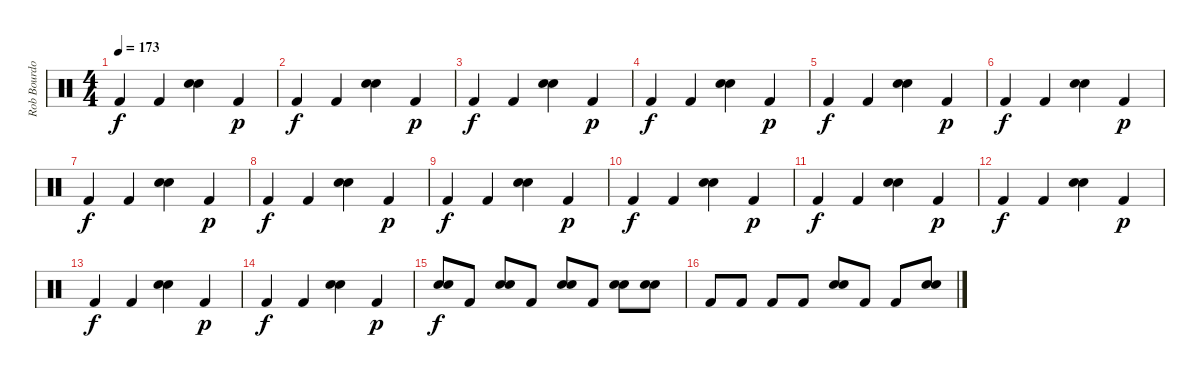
\track ("Rob Bourdon" "Rob Bourdo") {instrument percussion}
\staff {score}
\articulation defaults
\ts (4 4)
\tempo 173
\clef neutral
\ks c "Kick (hit) 2".4{dy f} "Kick (hit) 2".4
("Snare (hit) 2" "Electric Snare (hit)").4 "Kick (hit) 2".4{dy p} |
"Kick (hit) 2".4{dy f} "Kick (hit) 2".4 ("Snare (hit) 2" "Electric Snare (hit)").4 "Kick (hit) 2".4{dy p} |
"Kick (hit) 2".4{dy f} "Kick (hit) 2".4 ("Snare (hit) 2" "Electric Snare (hit)").4 "Kick (hit) 2".4{dy p} |
"Kick (hit) 2".4{dy f} "Kick (hit) 2".4 ("Snare (hit) 2" "Electric Snare (hit)").4 "Kick (hit) 2".4{dy p} |
"Kick (hit) 2".4{dy f} "Kick (hit) 2".4 ("Snare (hit) 2" "Electric Snare (hit)").4 "Kick (hit) 2".4{dy p} |
"Kick (hit) 2".4{dy f} "Kick (hit) 2".4 ("Snare (hit) 2" "Electric Snare (hit)").4 "Kick (hit) 2".4{dy p} |
"Kick (hit) 2".4{dy f} "Kick (hit) 2".4 ("Snare (hit) 2" "Electric Snare (hit)").4 "Kick (hit) 2".4{dy p} |
"Kick (hit) 2".4{dy f} "Kick (hit) 2".4 ("Snare (hit) 2" "Electric Snare (hit)").4 "Kick (hit) 2".4{dy p} |
"Kick (hit) 2".4{dy f} "Kick (hit) 2".4 ("Snare (hit) 2" "Electric Snare (hit)").4 "Kick (hit) 2".4{dy p} |
"Kick (hit) 2".4{dy f} "Kick (hit) 2".4 ("Snare (hit) 2" "Electric Snare (hit)").4 "Kick (hit) 2".4{dy p} |
"Kick (hit) 2".4{dy f} "Kick (hit) 2".4 ("Snare (hit) 2" "Electric Snare (hit)").4 "Kick (hit) 2".4{dy p} |
"Kick (hit) 2".4{dy f} "Kick (hit) 2".4 ("Snare (hit) 2" "Electric Snare (hit)").4 "Kick (hit) 2".4{dy p} |
"Kick (hit) 2".4{dy f} "Kick (hit) 2".4 ("Snare (hit) 2" "Electric Snare (hit)").4 "Kick (hit) 2".4{dy p} |
"Kick (hit) 2".4{dy f} "Kick (hit) 2".4 ("Snare (hit) 2" "Electric Snare (hit)").4 "Kick (hit) 2".4{dy p} |
("Snare (hit) 2" "Electric Snare (hit)").8{dy f} "Kick (hit) 2".8 ("Snare (hit) 2" "Electric Snare (hit)").8 "Kick (hit) 2".8 ("Snare (hit) 2" "Electric Snare (hit)").8 "Kick (hit) 2".8 ("Snare (hit) 2" "Electric Snare (hit)").8 ("Snare (hit) 2" "Electric Snare (hit)").8 |
"Kick (hit) 2".8 "Kick (hit) 2".8 "Kick (hit) 2".8 "Kick (hit) 2".8 ("Snare (hit) 2" "Electric Snare (hit)").8 "Kick (hit) 2".8 "Kick (hit) 2".8 ("Snare (hit) 2" "Electric Snare (hit)").8
